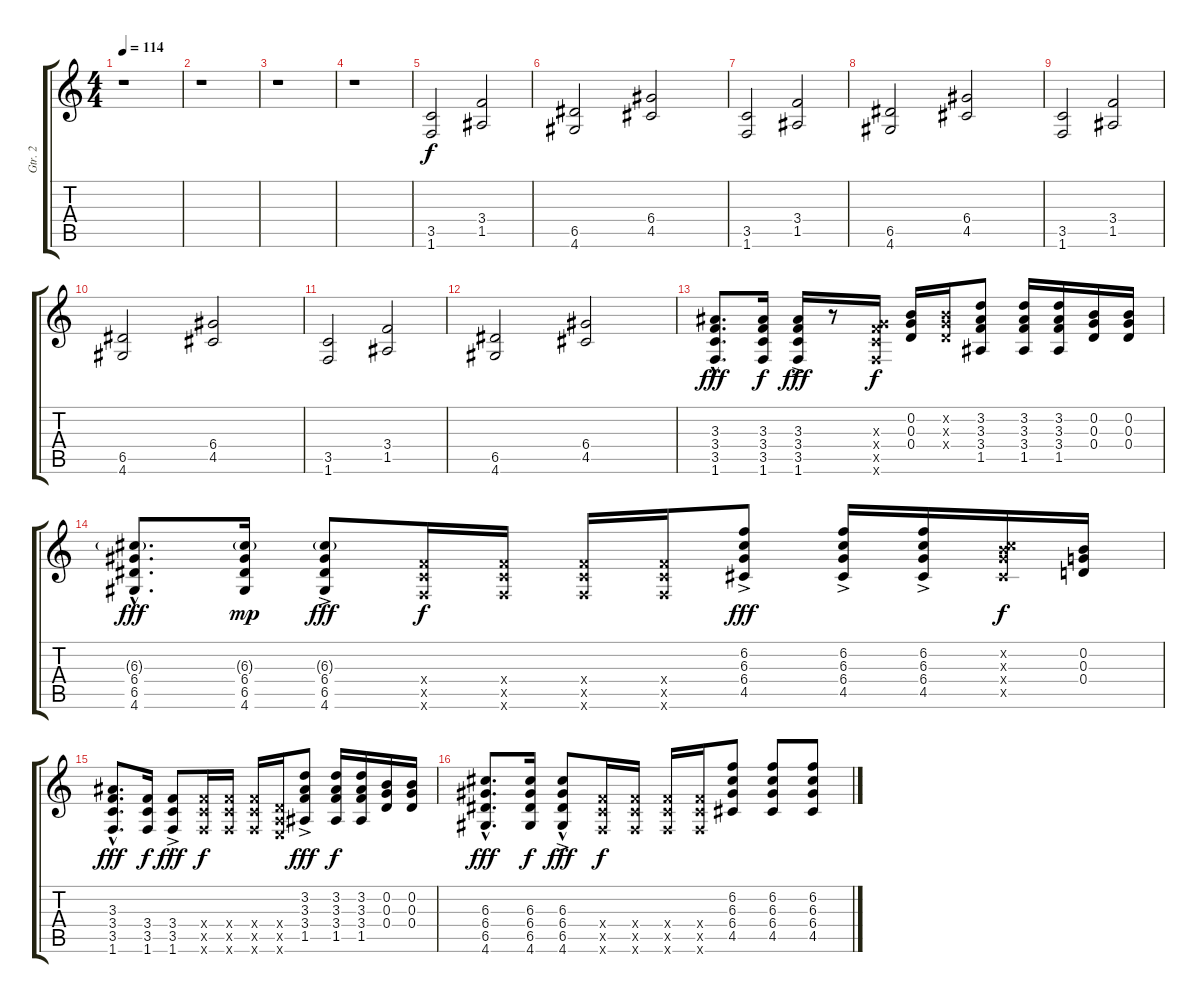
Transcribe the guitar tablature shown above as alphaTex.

\track ("Gtr. 2" "Gtr. 2") {instrument distortionguitar}
\staff {score tabs}
\tuning (E4 B3 G3 D3 A2 E2) {hide}
\ts (4 4)
\tempo 114
\clef g2
\ks c
r.1{dy f} |
r.1 |
r.1 |
r.1 |
(3.5 1.6).2 (3.4 1.5).2 |
(6.5 4.6).2 (6.4 4.5).2 |
(3.5 1.6).2 (3.4 1.5).2 |
(6.5 4.6).2 (6.4 4.5).2 |
(3.5 1.6).2 (3.4 1.5).2 |
(6.5 4.6).2 (6.4 4.5).2 |
(3.5 1.6).2 (3.4 1.5).2 |
(6.5 4.6).2 (6.4 4.5).2 |
(3.3{hac} 3.4{hac} 3.5{hac} 1.6{hac}).8{d dy fff} (3.3 3.4 3.5 1.6).16{dy f} (3.3 3.4{ac} 3.5 1.6).16{dy fff} r.8 (0.3{x} 3.4{x} 3.5{x} 1.6{x}).16{dy f} (0.2 0.3 0.4).16 (0.2{x} 0.3{x} 0.4{x}).16 (3.2 3.3 3.4 1.5).8 (3.2 3.3 3.4 1.5).16 (3.2 3.3 3.4 1.5).16 (0.2 0.3 0.4).16 (0.2 0.3 0.4).16 |
(6.3{g hac} 6.4{hac} 6.5{hac} 4.6{hac}).8{d dy fff} (6.3{g} 6.4 6.5 4.6).16{dy mp} (6.3{g} 6.4 6.5 4.6{ac}).8{dy fff} (3.4{x} 3.5{x} 1.6{x}).16{dy f} (3.4{x} 3.5{x} 1.6{x}).16 (3.4{x} 3.5{x} 1.6{x}).16 (3.4{x} 3.5{x} 1.6{x}).16 (6.2 6.3{ac} 6.4 4.5).8{dy fff} (6.2 6.3 6.4 4.5{ac}).16 (6.2 6.3 6.4{ac} 4.5).16 (0.2{x} 6.3{x} 6.4{x} 4.5{x}).16{dy f} (0.2 0.3 0.4).16 |
(3.3{hac} 3.4{hac} 3.5{hac} 1.6{hac}).8{d dy fff} (3.4 3.5 1.6).16{dy f} (3.4{ac} 3.5 1.6{st}).8{dy fff} (3.4{x} 3.5{x} 1.6{x}).16{dy f} (3.4{x} 3.5{x} 1.6{x}).16 (3.4{x} 3.5{x} 1.6{x}).16 (0.4{x} 0.5{x} 0.6{x}).16 (3.2 3.3{ac} 3.4 1.5).8{dy fff} (3.2 3.3 3.4 1.5).16{dy f} (3.2 3.3 3.4 1.5).16 (0.2 0.3 0.4).16 (0.2 0.3 0.4).16 |
(6.3{hac} 6.4{hac} 6.5{hac} 4.6{hac}).8{d dy fff} (6.3 6.4 6.5 4.6).16{dy f} (6.3 6.4{hac} 6.5 4.6{ac}).8{dy fff} (3.4{x} 3.5{x} 1.6{x}).16{dy f} (3.4{x} 3.5{x} 1.6{x}).16 (3.4{x} 3.5{x} 1.6{x}).16 (3.4{x} 3.5{x} 1.6{x}).16 (6.2 6.3 6.4 4.5).8 (6.2 6.3 6.4 4.5).8 (6.2 6.3 6.4 4.5).8
